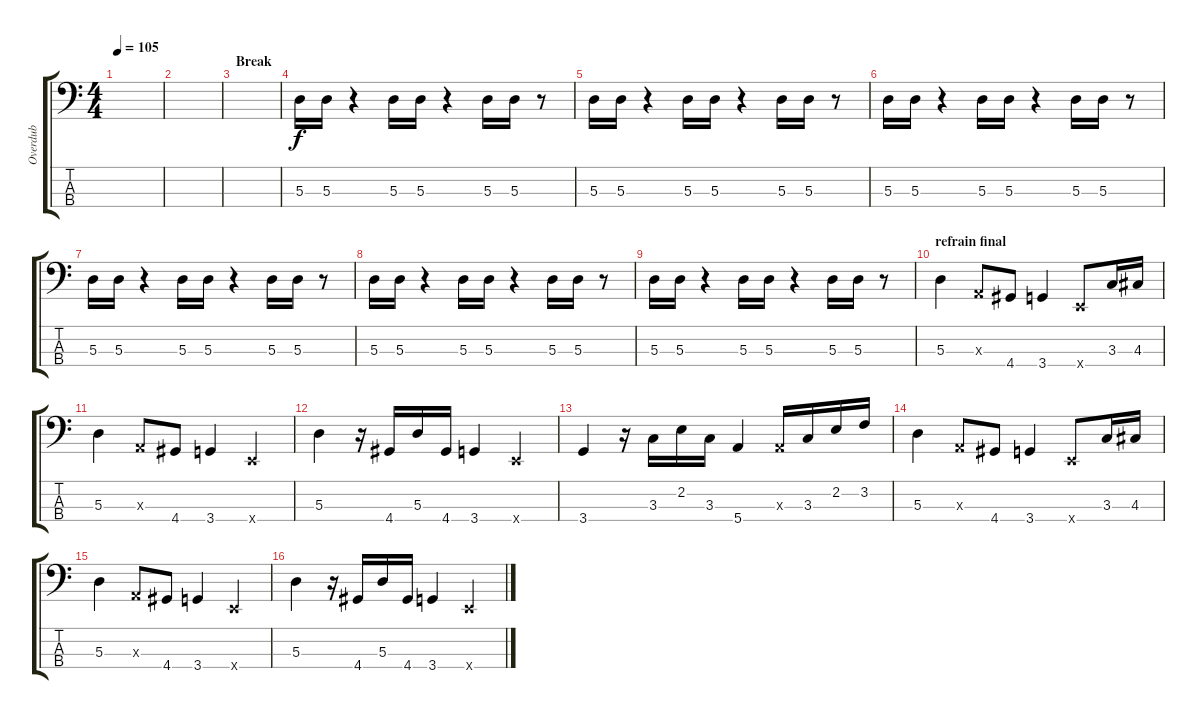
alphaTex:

\track ("Overdub" "Overdub") {instrument fretlessbass}
\staff {score tabs}
\tuning (G2 D2 A1 E1) {hide}
\ts (4 4)
\tempo 105
\clef f4
\ks c
|
|
\section ("" "Break")
|
5.3.16{instrument synthbass1} 5.3.16 r.4 5.3.16 5.3.16 r.4 5.3.16 5.3.16 r.8 |
5.3.16 5.3.16 r.4 5.3.16 5.3.16 r.4 5.3.16 5.3.16 r.8 |
5.3.16 5.3.16 r.4 5.3.16 5.3.16 r.4 5.3.16 5.3.16 r.8 |
5.3.16 5.3.16 r.4 5.3.16 5.3.16 r.4 5.3.16 5.3.16 r.8 |
5.3.16 5.3.16 r.4 5.3.16 5.3.16 r.4 5.3.16 5.3.16 r.8 |
5.3.16 5.3.16 r.4 5.3.16 5.3.16 r.4 5.3.16 5.3.16 r.8 |
\section ("" "refrain final")
5.3.4 0.3{x}.8 4.4.8 3.4.4 0.4{x}.8 3.3.16 4.3.16 |
5.3.4 0.3{x}.8 4.4.8 3.4.4 0.4{x}.4 |
5.3.4 r.16 4.4.16 5.3.16 4.4.16 3.4.4 0.4{x}.4 |
3.4.4 r.16 3.3.16 2.2.16 3.3.16 5.4.4 0.3{x}.16 3.3.16 2.2.16 3.2.16 |
5.3.4 0.3{x}.8 4.4.8 3.4.4 0.4{x}.8 3.3.16 4.3.16 |
5.3.4 0.3{x}.8 4.4.8 3.4.4 0.4{x}.4 |
5.3.4 r.16 4.4.16 5.3.16 4.4.16 3.4.4 0.4{x}.4
